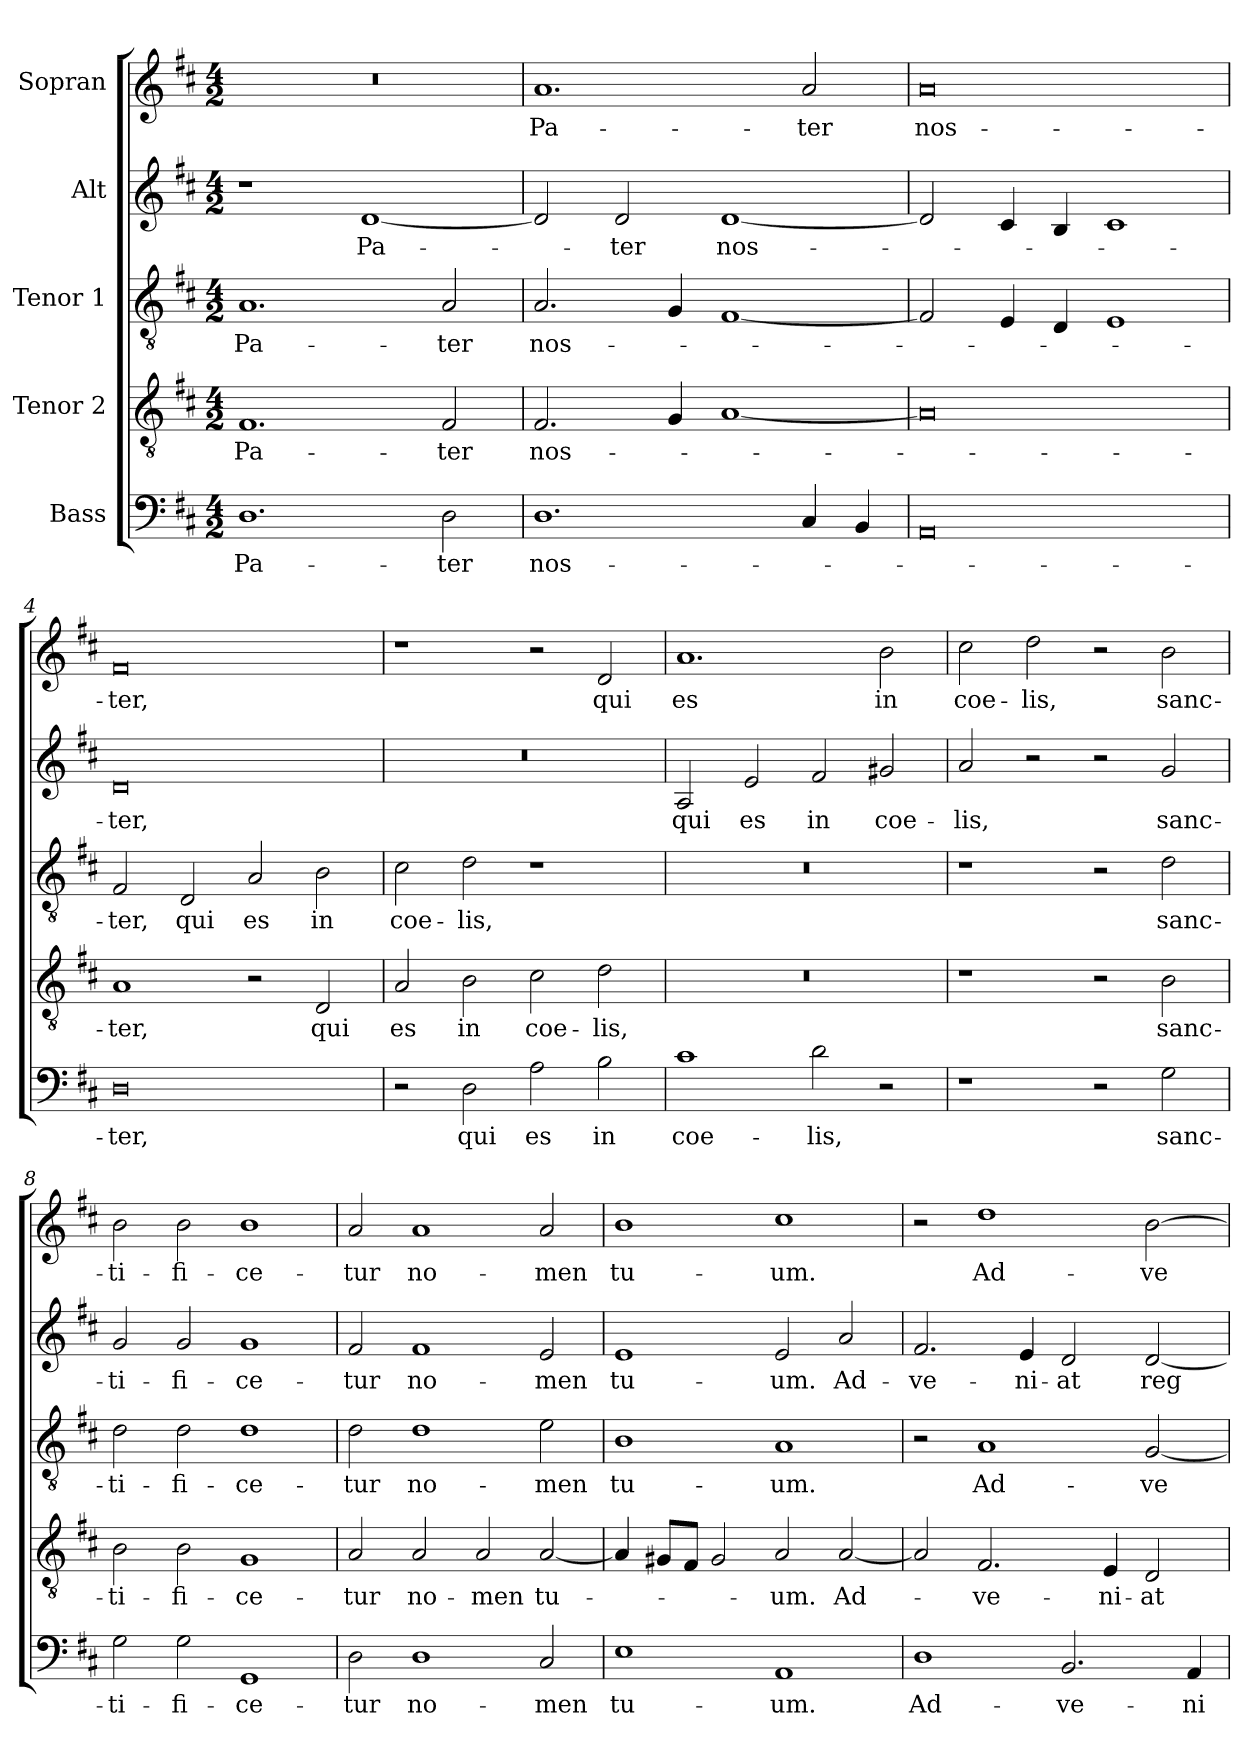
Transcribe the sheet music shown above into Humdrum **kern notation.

**kern	**text	**kern	**text	**kern	**text	**kern	**text	**kern	**text
*part5	*part5	*part4	*part4	*part3	*part3	*part2	*part2	*part1	*part1
*staff5	*staff5	*staff4	*staff4	*staff3	*staff3	*staff2	*staff2	*staff1	*staff1
*I"Bass	*	*I"Tenor 2	*	*I"Tenor 1	*	*I"Alt	*	*I"Sopran	*
*clefF4	*	*clefGv2	*	*clefGv2	*	*clefG2	*	*clefG2	*
*k[f#c#]	*	*k[f#c#]	*	*k[f#c#]	*	*k[f#c#]	*	*k[f#c#]	*
*M4/2	*	*M4/2	*	*M4/2	*	*M4/2	*	*M4/2	*
=1	=1	=1	=1	=1	=1	=1	=1	=1	=1
1.D	Pa-	1.F#	Pa-	1.A	Pa-	1r	.	0r	.
.	.	.	.	.	.	[1d	Pa-	.	.
2D\	-ter	2F#/	-ter	2A/	-ter	.	.	.	.
=2	=2	=2	=2	=2	=2	=2	=2	=2	=2
1.D	nos-	2.F#/	nos-	2.A/	nos-	2d/]	.	1.a	Pa-
.	.	.	.	.	.	2d/	-ter	.	.
.	.	4G/	.	4G/	.	.	.	.	.
.	.	[1A	.	[1F#	.	[1d	nos-	.	.
4C#/	.	.	.	.	.	.	.	2a/	-ter
4BB/	.	.	.	.	.	.	.	.	.
=3	=3	=3	=3	=3	=3	=3	=3	=3	=3
0AA	.	0A]	.	2F#/]	.	2d/]	.	0a	nos-
.	.	.	.	4E/	.	4c#/	.	.	.
.	.	.	.	4D/	.	4B/	.	.	.
.	.	.	.	1E	.	1c#	.	.	.
=4	=4	=4	=4	=4	=4	=4	=4	=4	=4
0D	-ter,	1A	-ter,	2F#/	-ter,	0d	-ter,	0f#	-ter,
.	.	.	.	2D/	qui	.	.	.	.
.	.	2r	.	2A/	es	.	.	.	.
.	.	2D/	qui	2B\	in	.	.	.	.
=5	=5	=5	=5	=5	=5	=5	=5	=5	=5
2r	.	2A/	es	2c#\	coe-	0r	.	1r	.
2D\	qui	2B\	in	2d\	-lis,	.	.	.	.
2A\	es	2c#\	coe-	1r	.	.	.	2r	.
2B\	in	2d\	-lis,	.	.	.	.	2d/	qui
=6	=6	=6	=6	=6	=6	=6	=6	=6	=6
1c#	coe-	0r	.	0r	.	2A/	qui	1.a	es
.	.	.	.	.	.	2e/	es	.	.
2d\	-lis,	.	.	.	.	2f#/	in	.	.
2r	.	.	.	.	.	2g#X/	coe-	2b\	in
!!LO:LB:g=z
=7	=7	=7	=7	=7	=7	=7	=7	=7	=7
1r	.	1r	.	1r	.	2a/	-lis,	2cc#\	coe-
.	.	.	.	.	.	2r	.	2dd\	-lis,
2r	.	2r	.	2r	.	2r	.	2r	.
2G\	sanc-	2B\	sanc-	2d\	sanc-	2g/	sanc-	2b\	sanc-
=8	=8	=8	=8	=8	=8	=8	=8	=8	=8
2G\	-ti-	2B\	-ti-	2d\	-ti-	2g/	-ti-	2b\	-ti-
2G\	-fi-	2B\	-fi-	2d\	-fi-	2g/	-fi-	2b\	-fi-
1GG	-ce-	1G	-ce-	1d	-ce-	1g	-ce-	1b	-ce-
=9	=9	=9	=9	=9	=9	=9	=9	=9	=9
2D\	-tur	2A/	-tur	2d\	-tur	2f#/	-tur	2a/	-tur
1D	no-	2A/	no-	1d	no-	1f#	no-	1a	no-
.	.	2A/	-men	.	.	.	.	.	.
2C#/	-men	[2A/	tu-	2e\	-men	2e/	-men	2a/	-men
=10	=10	=10	=10	=10	=10	=10	=10	=10	=10
1E	tu-	4A/]	.	1B	tu-	1e	tu-	1b	tu-
.	.	8G#X/L	.	.	.	.	.	.	.
.	.	8F#/J	.	.	.	.	.	.	.
.	.	2G#/	.	.	.	.	.	.	.
1AA	-um.	2A/	-um.	1A	-um.	2e/	-um.	1cc#	-um.
.	.	[2A/	Ad-	.	.	2a/	Ad-	.	.
=11	=11	=11	=11	=11	=11	=11	=11	=11	=11
1D	Ad-	2A/]	.	2r	.	2.f#/	-ve-	2r	.
.	.	2.F#/	-ve-	1A	Ad-	.	.	1dd	Ad-
.	.	.	.	.	.	4e/	-ni-	.	.
2.BB/	-ve-	.	.	.	.	2d/	-at	.	.
.	.	4E/	-ni-	.	.	.	.	.	.
.	.	2D/	-at	[2G/	-ve-	[2d/	reg-	[2b\	-ve-
4AA/	-ni-	.	.	.	.	.	.	.	.
=	=	=	=	=	=	=	=	=	=
*-	*-	*-	*-	*-	*-	*-	*-	*-	*-
